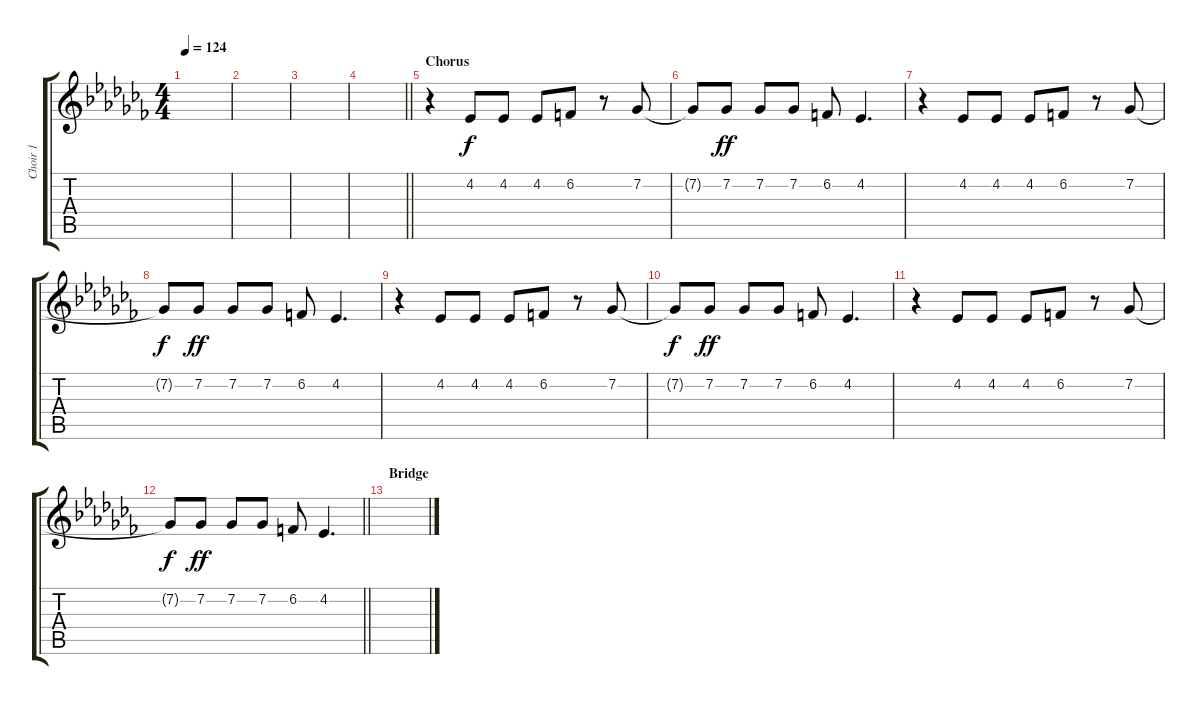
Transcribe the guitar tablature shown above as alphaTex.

\track ("Choir 1" "Choir 1") {instrument choiraahs}
\staff {score tabs}
\tuning (E4 B3 G3 D3 A2 E2) {hide}
\ts (4 4)
\tempo 124
\clef g2
\ks cb
|
|
|
\barLineRight lightlight
|
\section ("" "Chorus")
r.4 4.2.8 4.2.8 4.2.8 6.2.8 r.8 7.2.8 |
7.2{t}.8{dy f} 7.2.8{dy ff} 7.2.8 7.2.8 6.2.8 4.2.4{d} |
r.4 4.2.8 4.2.8 4.2.8 6.2.8 r.8 7.2.8 |
7.2{t}.8{dy f} 7.2.8{dy ff} 7.2.8 7.2.8 6.2.8 4.2.4{d} |
r.4 4.2.8 4.2.8 4.2.8 6.2.8 r.8 7.2.8 |
7.2{t}.8{dy f} 7.2.8{dy ff} 7.2.8 7.2.8 6.2.8 4.2.4{d} |
r.4 4.2.8 4.2.8 4.2.8 6.2.8 r.8 7.2.8 |
\barLineRight lightlight
7.2{t}.8{dy f} 7.2.8{dy ff} 7.2.8 7.2.8 6.2.8 4.2.4{d} |
\section ("" "Bridge")
